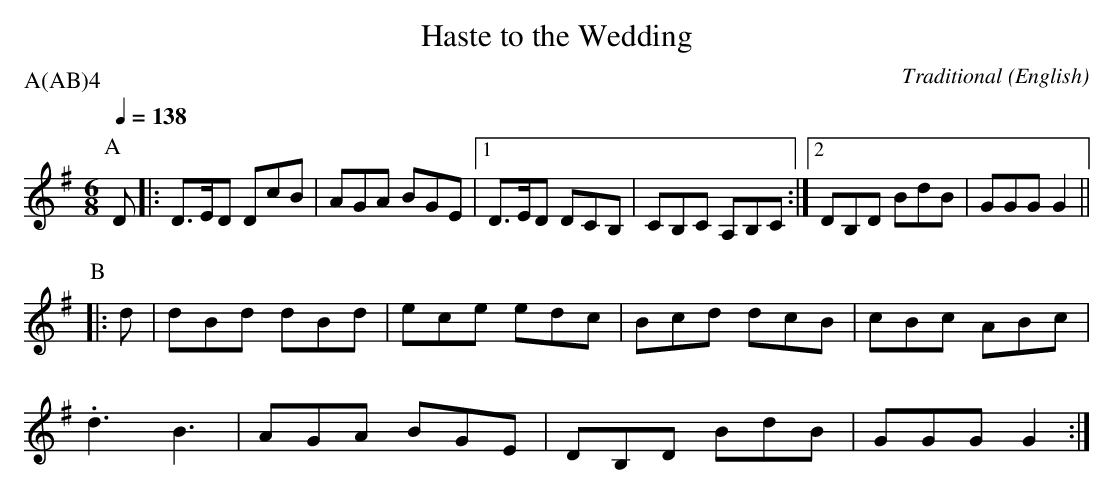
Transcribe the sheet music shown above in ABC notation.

X:1
T:Haste to the Wedding
M:6/8
L:1/8
C:Traditional
O:English
P:A(AB)4
Q:1/4=138
K:G major
V:1
P:A
D |: D>ED DcB | AGA BGE |1 D>ED DCB, | CB,C A,B,C :|2 DB,D BdB | GGG G2 ||
P:B
|: d | dBd dBd | ece edc | Bcd dcB | cBc ABc |
.d3 B3 | AGA BGE | DB,D BdB | GGG G2 :|
